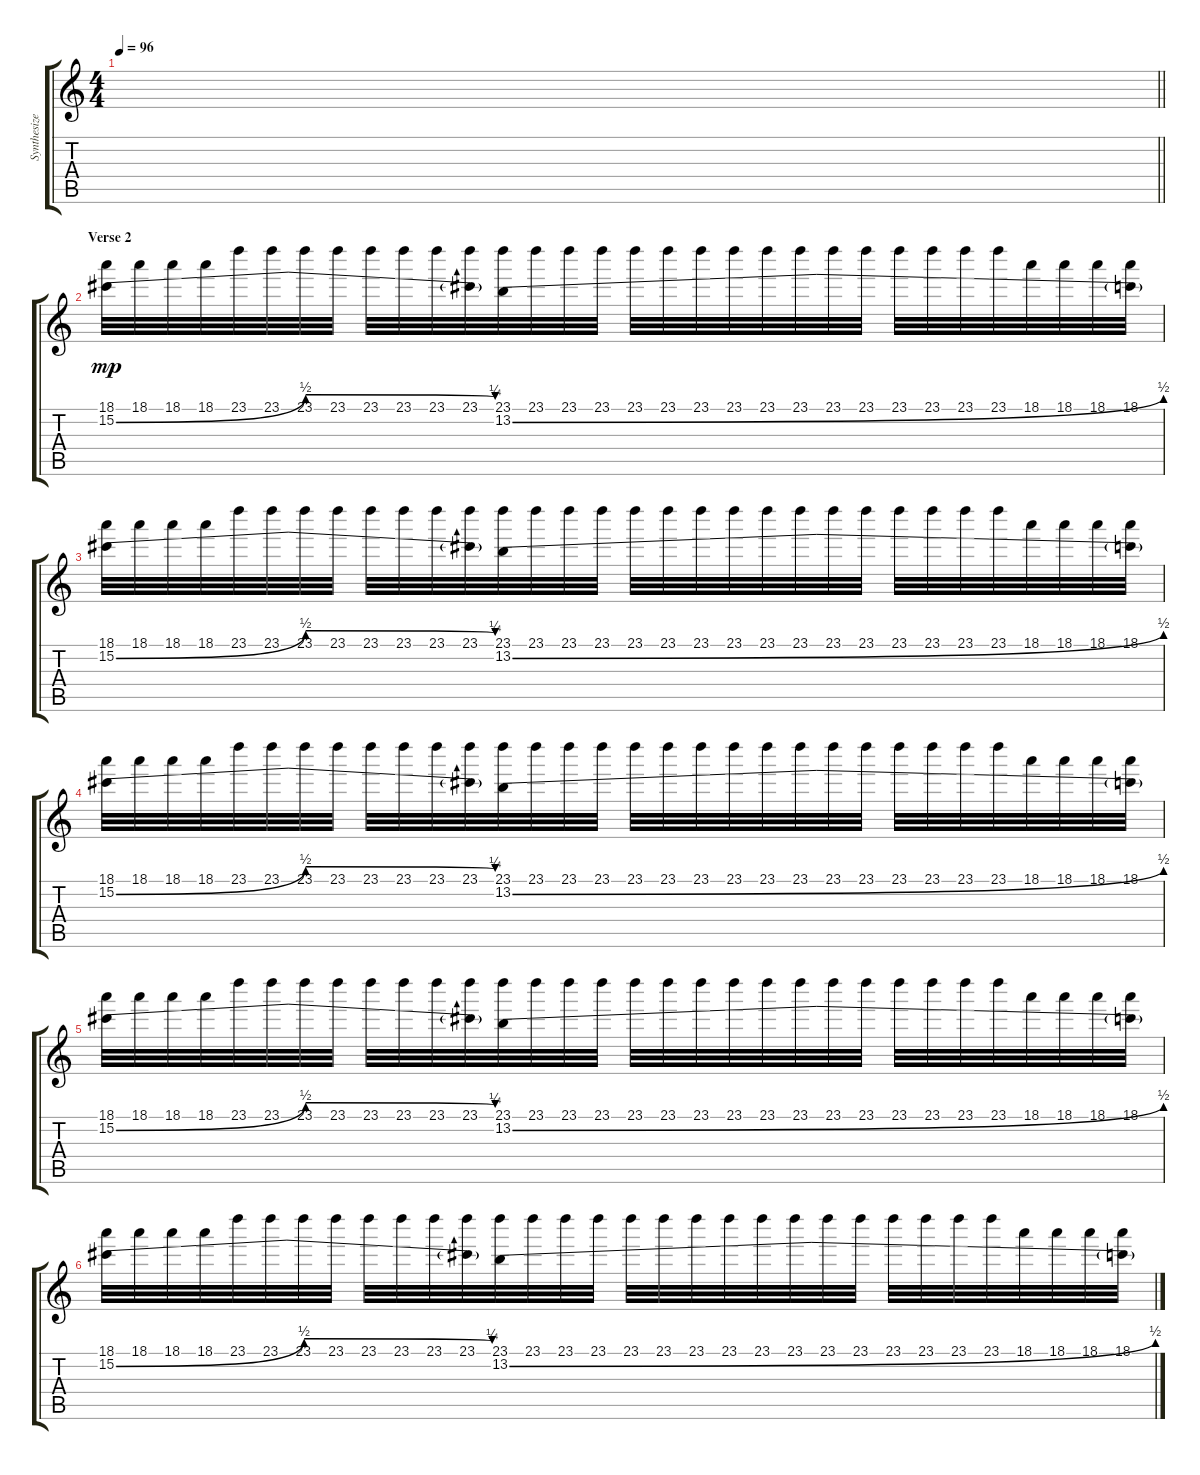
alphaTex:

\track ("Synthesizer" "Synthesize") {instrument distortionguitar}
\staff {score tabs}
\tuning (Eb4 Bb3 Gb3 Db3 Ab2 Db2) {hide}
\ts (4 4)
\tempo 96
\clef g2
\barLineRight lightlight
\ks c
|
\section ("" "Verse 2")
(18.1 15.2{be (bendrelease 0 0 44 2 46 2 60 1)}).32{dy mp volume 8 instrument tinklebell} 18.1.32 18.1.32 18.1.32 23.1.32 23.1.32 23.1.32 23.1.32 23.1.32 23.1.32 23.1.32 (23.1 15.2{t}).32 (23.1 13.2{be (bend 0 0 60 2)}).32 23.1.32 23.1.32 23.1.32 23.1.32 23.1.32 23.1.32 23.1.32 23.1.32 23.1.32 23.1.32 23.1.32 23.1.32 23.1.32 23.1.32 23.1.32 18.1.32 18.1.32 18.1.32 (18.1 13.2{t}).32 |
(18.1 15.2{be (bendrelease 0 0 44 2 46 2 60 1)}).32{instrument tinklebell} 18.1.32 18.1.32 18.1.32 23.1.32 23.1.32 23.1.32 23.1.32 23.1.32 23.1.32 23.1.32 (23.1 15.2{t}).32 (23.1 13.2{be (bend 0 0 60 2)}).32 23.1.32 23.1.32 23.1.32 23.1.32 23.1.32 23.1.32 23.1.32 23.1.32 23.1.32 23.1.32 23.1.32 23.1.32 23.1.32 23.1.32 23.1.32 18.1.32 18.1.32 18.1.32 (18.1 13.2{t}).32 |
(18.1 15.2{be (bendrelease 0 0 44 2 46 2 60 1)}).32{instrument tinklebell} 18.1.32 18.1.32 18.1.32 23.1.32 23.1.32 23.1.32 23.1.32 23.1.32 23.1.32 23.1.32 (23.1 15.2{t}).32 (23.1 13.2{be (bend 0 0 60 2)}).32 23.1.32 23.1.32 23.1.32 23.1.32 23.1.32 23.1.32 23.1.32 23.1.32 23.1.32 23.1.32 23.1.32 23.1.32 23.1.32 23.1.32 23.1.32 18.1.32 18.1.32 18.1.32 (18.1 13.2{t}).32 |
(18.1 15.2{be (bendrelease 0 0 44 2 46 2 60 1)}).32{instrument tinklebell} 18.1.32 18.1.32 18.1.32 23.1.32 23.1.32 23.1.32 23.1.32 23.1.32 23.1.32 23.1.32 (23.1 15.2{t}).32 (23.1 13.2{be (bend 0 0 60 2)}).32 23.1.32 23.1.32 23.1.32 23.1.32 23.1.32 23.1.32 23.1.32 23.1.32 23.1.32 23.1.32 23.1.32 23.1.32 23.1.32 23.1.32 23.1.32 18.1.32 18.1.32 18.1.32 (18.1 13.2{t}).32 |
(18.1 15.2{be (bendrelease 0 0 44 2 46 2 60 1)}).32{instrument tinklebell} 18.1.32 18.1.32 18.1.32 23.1.32 23.1.32 23.1.32 23.1.32 23.1.32 23.1.32 23.1.32 (23.1 15.2{t}).32 (23.1 13.2{be (bend 0 0 60 2)}).32 23.1.32 23.1.32 23.1.32 23.1.32 23.1.32 23.1.32 23.1.32 23.1.32 23.1.32 23.1.32 23.1.32 23.1.32 23.1.32 23.1.32 23.1.32 18.1.32 18.1.32 18.1.32 (18.1 13.2{t}).32
